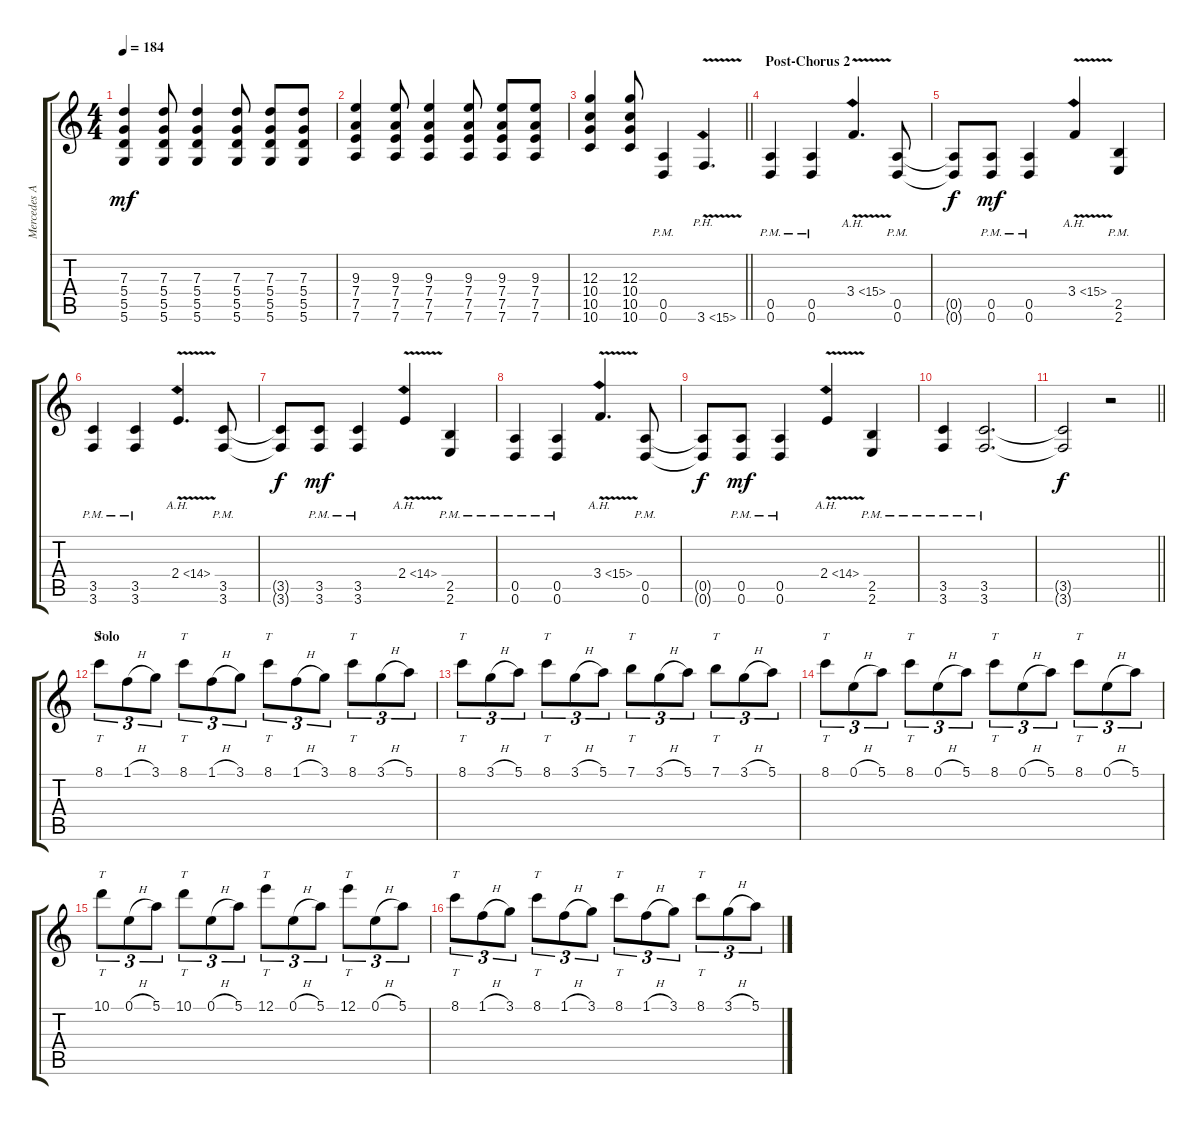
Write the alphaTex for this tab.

\track ("Mercedes Arn-Horn (Lead Guitar)" "Mercedes A") {instrument distortionguitar}
\staff {score tabs}
\tuning (E4 B3 G3 D3 A2 D2) {hide}
\ts (4 4)
\tempo 184
\clef g2
\ks c
(7.3 5.4 5.5 5.6).4{dy mf} (7.3 5.4 5.5 5.6).8 (7.3 5.4 5.5 5.6).4 (7.3 5.4 5.5 5.6).8 (7.3 5.4 5.5 5.6).8 (7.3 5.4 5.5 5.6).8 |
(9.3 7.4 7.5 7.6).4 (9.3 7.4 7.5 7.6).8 (9.3 7.4 7.5 7.6).4 (9.3 7.4 7.5 7.6).8 (9.3 7.4 7.5 7.6).8 (9.3 7.4 7.5 7.6).8 |
\barLineRight lightlight
(12.3 10.4 10.5 10.6).4 (12.3 10.4 10.5 10.6).8 (0.5{pm} 0.6{pm}).4 3.6{ph 12 v}.4{d} |
\section ("" "Post-Chorus 2")
(0.5{pm} 0.6{pm}).4 (0.5{pm} 0.6{pm}).4 3.4{ah 12 v}.4{d} (0.5{pm} 0.6{pm}).8 |
(0.5{t} 0.6{t}).8{dy f} (0.5{pm} 0.6{pm}).8{dy mf} (0.5{pm} 0.6{pm}).4 3.4{ah 12 v}.4 (2.5{pm} 2.6{pm}).4 |
(3.5{pm} 3.6{pm}).4 (3.5{pm} 3.6{pm}).4 2.4{ah 12 v}.4{d} (3.5{pm} 3.6{pm}).8 |
(3.5{t} 3.6{t}).8{dy f} (3.5{pm} 3.6{pm}).8{dy mf} (3.5{pm} 3.6{pm}).4 2.4{ah 12 v}.4 (2.5{pm} 2.6{pm}).4 |
(0.5{pm} 0.6{pm}).4 (0.5{pm} 0.6{pm}).4 3.4{ah 12 v}.4{d} (0.5{pm} 0.6{pm}).8 |
(0.5{t} 0.6{t}).8{dy f} (0.5{pm} 0.6{pm}).8{dy mf} (0.5{pm} 0.6{pm}).4 2.4{ah 12 v}.4 (2.5{pm} 2.6{pm}).4 |
(3.5{pm} 3.6{pm}).4 (3.5{pm} 3.6{pm}).2{d} |
\barLineRight lightlight
(3.5{t} 3.6{t}).2{dy f} r.2 |
\section ("" "Solo")
8.1.8{tt tu (3 2)} 1.1{h}.8{tu (3 2)} 3.1.8{tu (3 2)} 8.1.8{tt tu (3 2)} 1.1{h}.8{tu (3 2)} 3.1.8{tu (3 2)} 8.1.8{tt tu (3 2)} 1.1{h}.8{tu (3 2)} 3.1.8{tu (3 2)} 8.1.8{tt tu (3 2)} 3.1{h}.8{tu (3 2)} 5.1.8{tu (3 2)} |
8.1.8{tt tu (3 2)} 3.1{h}.8{tu (3 2)} 5.1.8{tu (3 2)} 8.1.8{tt tu (3 2)} 3.1{h}.8{tu (3 2)} 5.1.8{tu (3 2)} 7.1.8{tt tu (3 2)} 3.1{h}.8{tu (3 2)} 5.1.8{tu (3 2)} 7.1.8{tt tu (3 2)} 3.1{h}.8{tu (3 2)} 5.1.8{tu (3 2)} |
8.1.8{tt tu (3 2)} 0.1{h}.8{tu (3 2)} 5.1.8{tu (3 2)} 8.1.8{tt tu (3 2)} 0.1{h}.8{tu (3 2)} 5.1.8{tu (3 2)} 8.1.8{tt tu (3 2)} 0.1{h}.8{tu (3 2)} 5.1.8{tu (3 2)} 8.1.8{tt tu (3 2)} 0.1{h}.8{tu (3 2)} 5.1.8{tu (3 2)} |
10.1.8{tt tu (3 2)} 0.1{h}.8{tu (3 2)} 5.1.8{tu (3 2)} 10.1.8{tt tu (3 2)} 0.1{h}.8{tu (3 2)} 5.1.8{tu (3 2)} 12.1.8{tt tu (3 2)} 0.1{h}.8{tu (3 2)} 5.1.8{tu (3 2)} 12.1.8{tt tu (3 2)} 0.1{h}.8{tu (3 2)} 5.1.8{tu (3 2)} |
8.1.8{tt tu (3 2)} 1.1{h}.8{tu (3 2)} 3.1.8{tu (3 2)} 8.1.8{tt tu (3 2)} 1.1{h}.8{tu (3 2)} 3.1.8{tu (3 2)} 8.1.8{tt tu (3 2)} 1.1{h}.8{tu (3 2)} 3.1.8{tu (3 2)} 8.1.8{tt tu (3 2)} 3.1{h}.8{tu (3 2)} 5.1.8{tu (3 2)}
